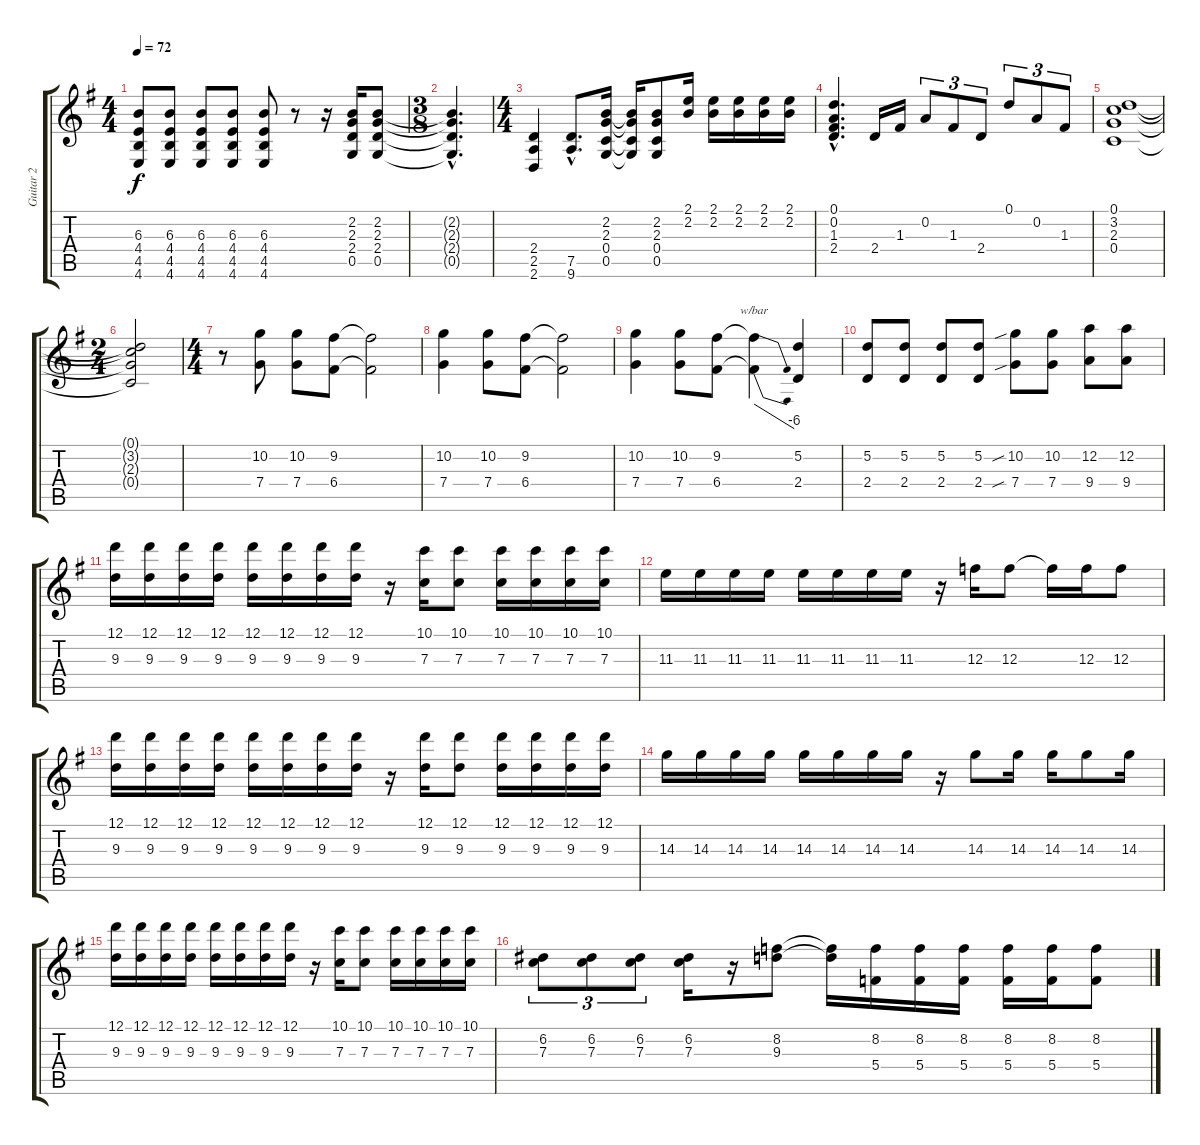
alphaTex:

\track ("Guitar 2" "Guitar 2") {instrument distortionguitar}
\staff {score tabs}
\tuning (D4 A3 F3 C3 G2 C2) {hide}
\ts (4 4)
\tempo 72
\clef g2
\ks g
(6.3 4.4 4.5 4.6).8{dy f} (6.3 4.4 4.5 4.6).8 (6.3 4.4 4.5 4.6).8 (6.3 4.4 4.5 4.6).8 (6.3 4.4 4.5 4.6).8 r.8 r.16 (2.2 2.3 2.4 0.5).16 (2.2 2.3 2.4 0.5).8 |
\ts (3 8)
(2.2{hac t} 2.3{hac t} 2.4{hac t} 0.5{hac t}).4{d} |
\ts (4 4)
(2.4 2.5 2.6).4 (7.5{hac} 9.6{hac}).8{d} (2.2 2.3 0.4 0.5).16 (2.2{t} 2.3{t} 0.4{t} 0.5{t}).16 (2.2 2.3 0.4 0.5).8 (2.1 2.2).16 (2.1 2.2).16 (2.1 2.2).16 (2.1 2.2).16 (2.1 2.2).16 |
(0.1{hac} 0.2{hac} 1.3{hac} 2.4{hac}).4{d} 2.4.16 1.3.16 0.2.8{tu (3 2)} 1.3.8{tu (3 2)} 2.4.8{tu (3 2)} 0.1.8{tu (3 2)} 0.2.8{tu (3 2)} 1.3.8{tu (3 2)} |
(0.1 3.2 2.3 0.4).1 |
\ts (2 4)
(0.1{t} 3.2{t} 2.3{t} 0.4{t}).2 |
\ts (4 4)
r.8 (10.2 7.4).8 (10.2 7.4).8 (9.2 6.4).8 (9.2{t} 6.4{t}).2 |
(10.2 7.4).4 (10.2 7.4).8 (9.2 6.4).8 (9.2{t} 6.4{t}).2 |
(10.2 7.4).4 (10.2 7.4).8 (9.2 6.4).8 (9.2{t} 6.4{t}).4{tbe (dive default 0 0 60 -24)} (5.2 2.4).4 |
(5.2 2.4).8 (5.2 2.4).8 (5.2 2.4).8 (5.2 2.4).8 (10.2{sib} 7.4{sib}).8 (10.2 7.4).8 (12.2 9.4).8 (12.2 9.4).8 |
(12.1 9.3).16 (12.1 9.3).16 (12.1 9.3).16 (12.1 9.3).16 (12.1 9.3).16 (12.1 9.3).16 (12.1 9.3).16 (12.1 9.3).16 r.16 (10.1 7.3).16 (10.1 7.3).8 (10.1 7.3).16 (10.1 7.3).16 (10.1 7.3).16 (10.1 7.3).16 |
11.3.16 11.3.16 11.3.16 11.3.16 11.3.16 11.3.16 11.3.16 11.3.16 r.16 12.3.16 12.3.8 12.3{t}.16 12.3.16 12.3.8 |
(12.1 9.3).16 (12.1 9.3).16 (12.1 9.3).16 (12.1 9.3).16 (12.1 9.3).16 (12.1 9.3).16 (12.1 9.3).16 (12.1 9.3).16 r.16 (12.1 9.3).16 (12.1 9.3).8 (12.1 9.3).16 (12.1 9.3).16 (12.1 9.3).16 (12.1 9.3).16 |
14.3.16 14.3.16 14.3.16 14.3.16 14.3.16 14.3.16 14.3.16 14.3.16 r.16 14.3.8 14.3.16 14.3.16 14.3.8 14.3.16 |
(12.1 9.3).16 (12.1 9.3).16 (12.1 9.3).16 (12.1 9.3).16 (12.1 9.3).16 (12.1 9.3).16 (12.1 9.3).16 (12.1 9.3).16 r.16 (10.1 7.3).16 (10.1 7.3).8 (10.1 7.3).16 (10.1 7.3).16 (10.1 7.3).16 (10.1 7.3).16 |
(6.2 7.3).8{tu (3 2)} (6.2 7.3).8{tu (3 2)} (6.2 7.3).8{tu (3 2)} (6.2 7.3).16 r.16 (8.2 9.3).8 (8.2{t} 9.3{t}).16 (8.2 5.4).16 (8.2 5.4).16 (8.2 5.4).16 (8.2 5.4).16 (8.2 5.4).16 (8.2 5.4).8
